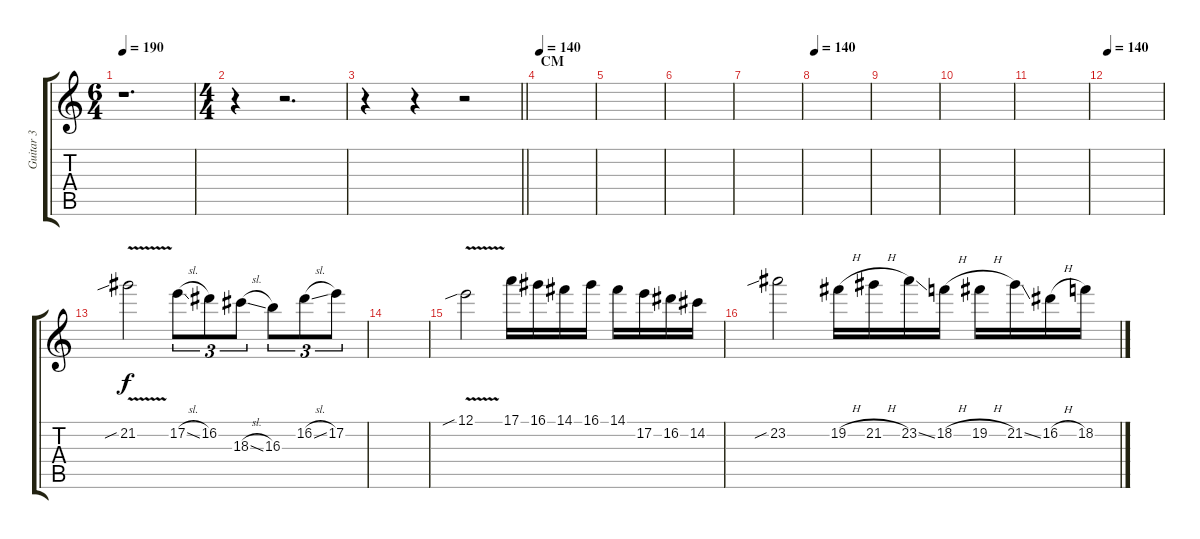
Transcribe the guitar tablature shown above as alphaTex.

\track ("Guitar 3" "Guitar 3") {instrument acousticguitarsteel}
\staff {score tabs}
\tuning (E4 B3 G3 D3 A2 E2) {hide}
\ts (6 4)
\tempo 190
\clef g2
\ks c
r.1{d dy f} |
\ts (4 4)
r.4 r.2{d} |
\barLineRight lightlight
r.4 r.4 r.2 |
\section ("" "CM")
\tempo 140
|
|
|
|
\tempo 140
|
|
|
|
\tempo 140
|
21.2{v sib}.2 17.2{sl}.8{tu (3 2)} 16.2.8{tu (3 2)} 18.3{sl}.8{tu (3 2)} 16.3.8{tu (3 2)} 16.2{sl}.8{tu (3 2)} 17.2.8{tu (3 2)} |
|
12.1{v sib}.2 17.1.16 16.1.16 14.1.16 16.1.16 14.1.16 17.2.16 16.2.16 14.2.16 |
23.2{sib}.2 19.2{h}.16 21.2{h}.16 23.2{ss}.16 18.2{h}.16 19.2{h}.16 21.2{ss}.16 16.2{h}.16 18.2{ss}.16
